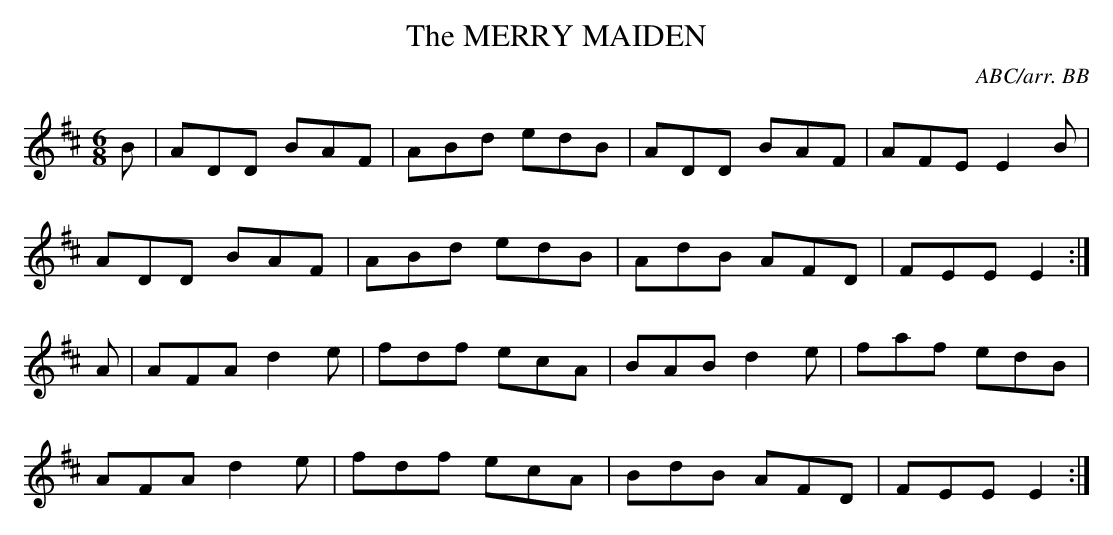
X:1
T:MERRY MAIDEN, The
C:ABC/arr. BB
L:1/8
M:6/8
K:Edor
B|ADD BAF|ABd edB|ADD BAF|AFE E2B|
ADD BAF|ABd edB|AdB AFD|FEE E2:|
A|AFA d2e|fdf ecA|BAB d2e|faf edB|
AFA d2e|fdf ecA|BdB AFD|FEE E2:|
